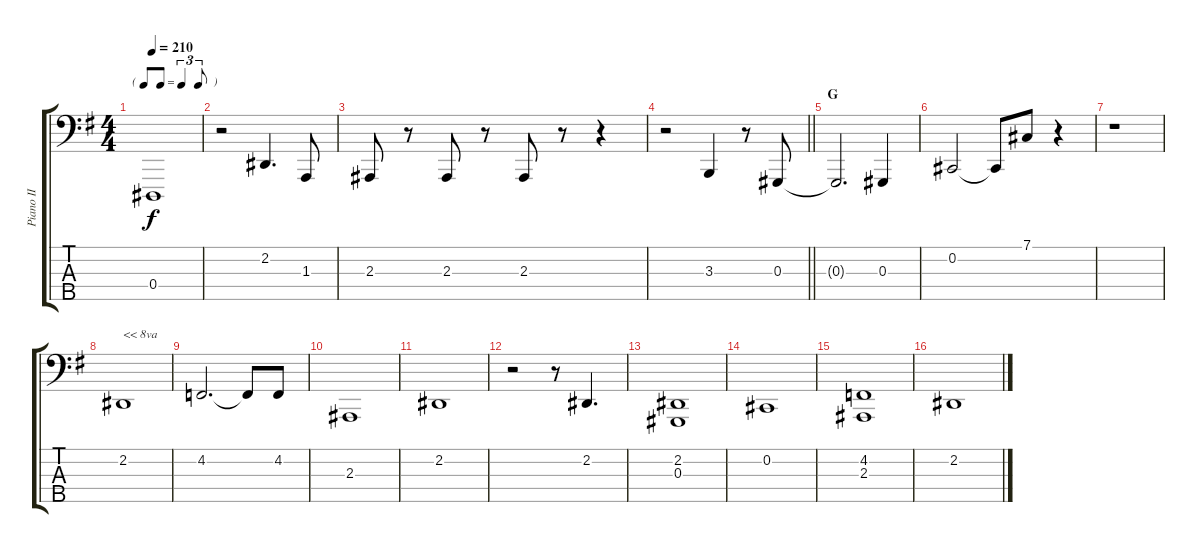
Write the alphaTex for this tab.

\track ("Piano II" "Piano II") {instrument brightacousticpiano}
\staff {score tabs}
\tuning (Gb2 Db2 Ab1 Eb1 Bb0) {hide}
\ts (4 4)
\tf triplet8th
\tempo 210
\clef f4
\ks g
0.4{t}.1{dy f} |
r.2 2.2.4{d} 1.3.8 |
2.3.8 r.8 2.3.8 r.8 2.3.8 r.8 r.4 |
\barLineRight lightlight
r.2 3.3.4 r.8 0.3.8 |
\section ("" "G")
0.3{t}.2{d} 0.3.4 |
0.2.2 0.2{t}.8 7.1.8 r.4 |
r.1 |
2.2.1{txt "<< 8va"} |
4.2.2{d} 4.2{t}.8 4.2.8 |
2.3.1 |
2.2.1 |
r.2 r.8 2.2.4{d} |
(2.2 0.3).1 |
0.2.1 |
(4.2 2.3).1 |
2.2.1
